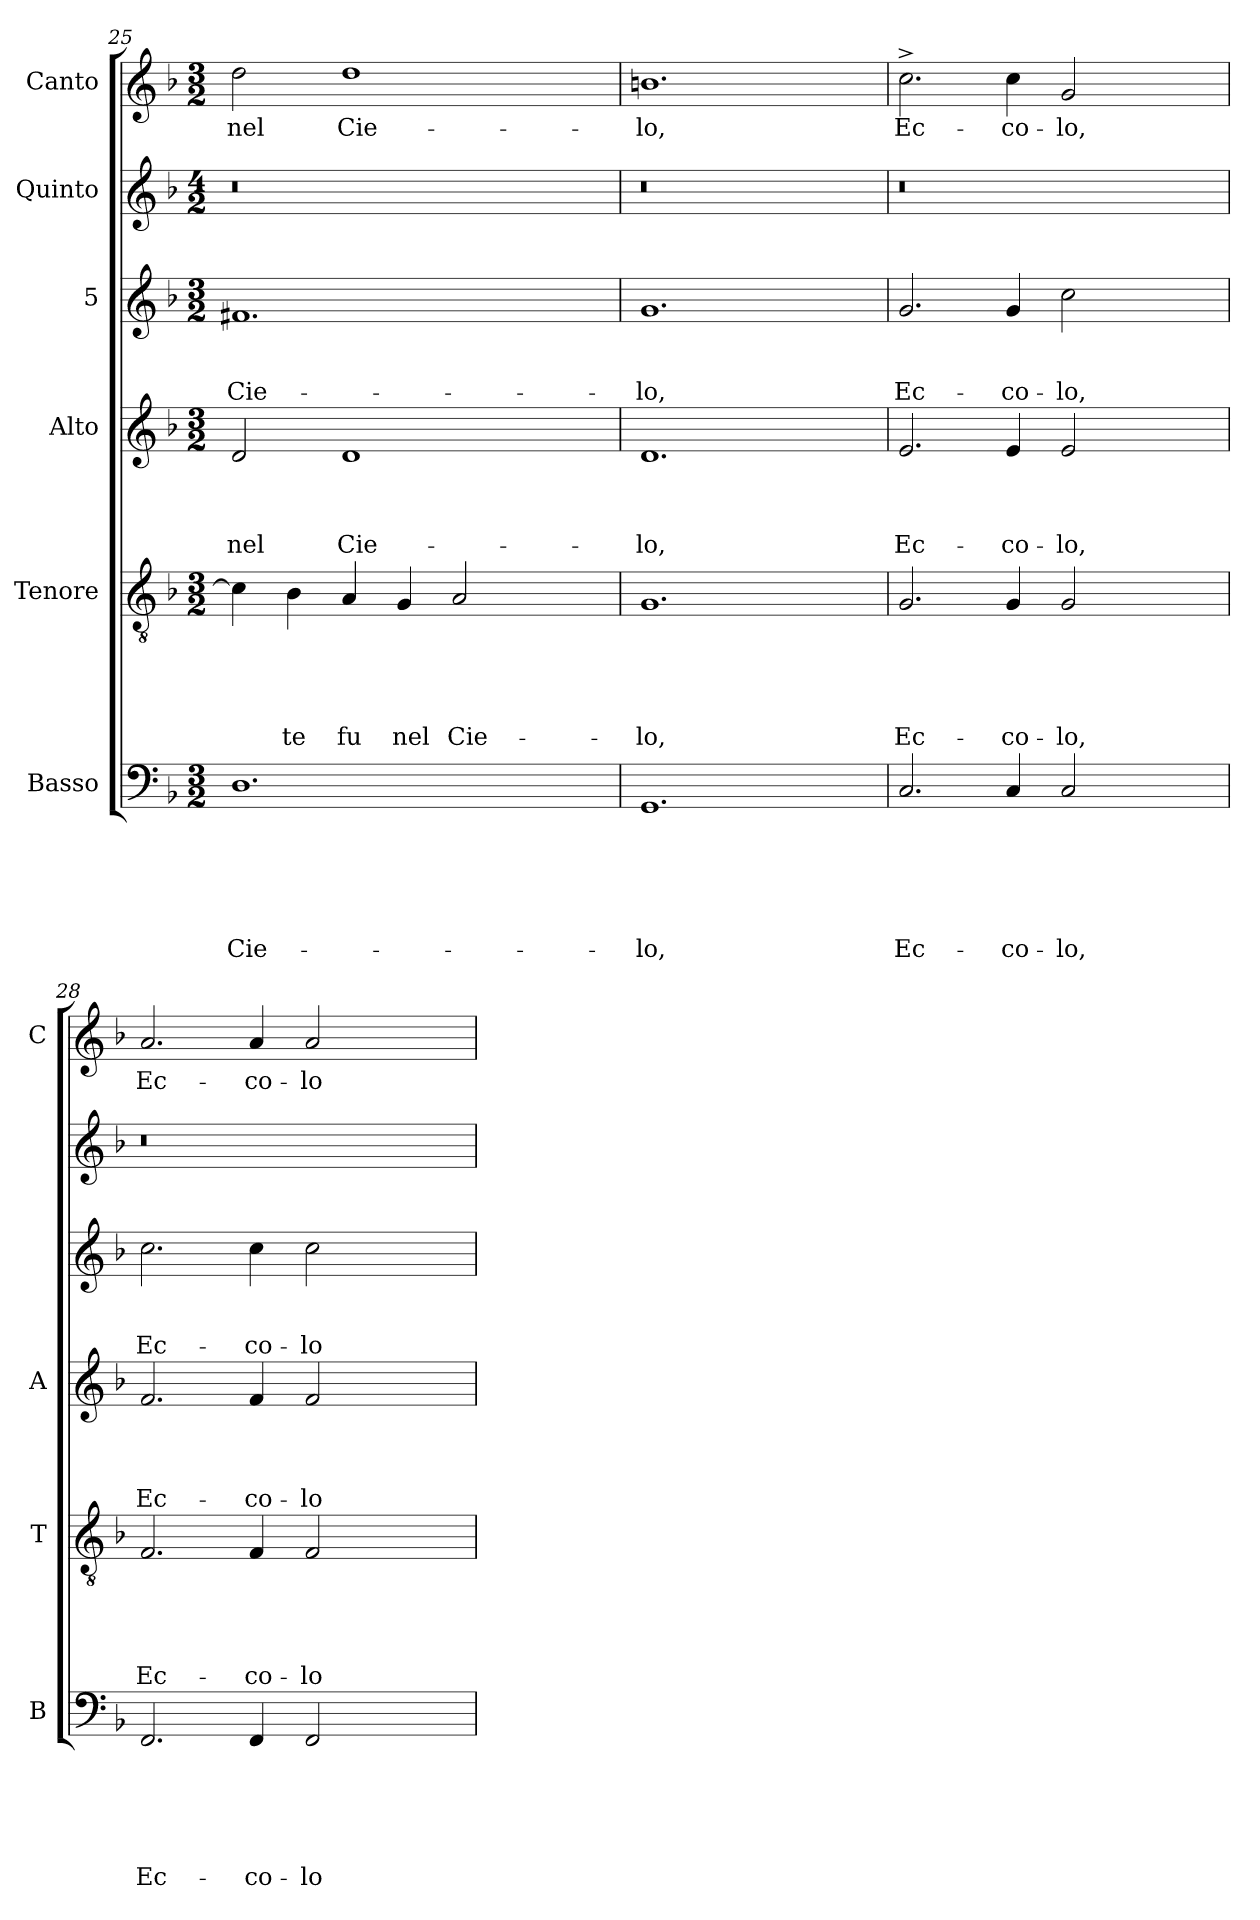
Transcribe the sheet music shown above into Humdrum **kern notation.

**kern	**text	**text	**text	**text	**text	**text	**kern	**text	**text	**text	**text	**text	**kern	**text	**text	**text	**text	**kern	**text	**text	**text	**kern	**kern	**text
*part6	*part6	*part6	*part6	*part6	*part6	*part6	*part5	*part5	*part5	*part5	*part5	*part5	*part4	*part4	*part4	*part4	*part4	*part3	*part3	*part3	*part3	*part2	*part1	*part1
*staff6	*staff6	*staff6	*staff6	*staff6	*staff6	*staff6	*staff5	*staff5	*staff5	*staff5	*staff5	*staff5	*staff4	*staff4	*staff4	*staff4	*staff4	*staff3	*staff3	*staff3	*staff3	*staff2	*staff1	*staff1
*I"Basso	*	*	*	*	*	*	*I"Tenore	*	*	*	*	*	*I"Alto	*	*	*	*	*I"5	*	*	*	*I"Quinto	*I"Canto	*
*I'B	*	*	*	*	*	*	*I'T	*	*	*	*	*	*I'A	*	*	*	*	*	*	*	*	*	*I'C	*
*clefF4	*	*	*	*	*	*	*clefGv2	*	*	*	*	*	*clefG2	*	*	*	*	*clefG2	*	*	*	*clefG2	*clefG2	*
*k[b-]	*	*	*	*	*	*	*k[b-]	*	*	*	*	*	*k[b-]	*	*	*	*	*k[b-]	*	*	*	*k[b-]	*k[b-]	*
*F:	*	*	*	*	*	*	*F:	*	*	*	*	*	*F:	*	*	*	*	*F:	*	*	*	*F:	*F:	*
*M3/2	*	*	*	*	*	*	*M3/2	*	*	*	*	*	*M3/2	*	*	*	*	*M3/2	*	*	*	*M4/2	*M3/2	*
=25	=25	=25	=25	=25	=25	=25	=25	=25	=25	=25	=25	=25	=25	=25	=25	=25	=25	=25	=25	=25	=25	=25	=25	=25
!	!	!	!	!	!	!LO:LY:b	!	!	!	!	!	!	!	!	!	!	!LO:LY:b	!	!	!	!LO:LY:b	!	!	!LO:LY:b
1.D	.	.	.	.	.	Cie-	4c\]	.	.	.	.	.	2d/	.	.	.	nel	1.f#X	.	.	Cie-	0r	2dd\	nel
!	!	!	!	!	!	!	!	!	!	!	!	!LO:LY:b	!	!	!	!	!	!	!	!	!	!	!	!
.	.	.	.	.	.	.	4B-\	.	.	.	.	-te	.	.	.	.	.	.	.	.	.	.	.	.
!	!	!	!	!	!	!	!	!	!	!	!	!LO:LY:b	!	!	!	!	!LO:LY:b	!	!	!	!	!	!	!LO:LY:b
.	.	.	.	.	.	.	4A/	.	.	.	.	fu	1d	.	.	.	Cie-	.	.	.	.	.	1dd	Cie-
!	!	!	!	!	!	!	!	!	!	!	!	!LO:LY:b	!	!	!	!	!	!	!	!	!	!	!	!
.	.	.	.	.	.	.	4G/	.	.	.	.	nel	.	.	.	.	.	.	.	.	.	.	.	.
!	!	!	!	!	!	!	!	!	!	!	!	!LO:LY:b	!	!	!	!	!	!	!	!	!	!	!	!
.	.	.	.	.	.	.	2A/	.	.	.	.	Cie-	.	.	.	.	.	.	.	.	.	.	.	.
2ryy	.	.	.	.	.	.	2ryy	.	.	.	.	.	2ryy	.	.	.	.	2ryy	.	.	.	.	2ryy	.
=26	=26	=26	=26	=26	=26	=26	=26	=26	=26	=26	=26	=26	=26	=26	=26	=26	=26	=26	=26	=26	=26	=26	=26	=26
!	!	!	!	!	!	!LO:LY:b	!	!	!	!	!	!LO:LY:b	!	!	!	!	!LO:LY:b	!	!	!	!LO:LY:b	!	!	!LO:LY:b
1.GG	.	.	.	.	.	-lo,	1.G	.	.	.	.	-lo,	1.d	.	.	.	-lo,	1.g	.	.	-lo,	0r	1.bn	-lo,
2ryy	.	.	.	.	.	.	2ryy	.	.	.	.	.	2ryy	.	.	.	.	2ryy	.	.	.	.	2ryy	.
=27	=27	=27	=27	=27	=27	=27	=27	=27	=27	=27	=27	=27	=27	=27	=27	=27	=27	=27	=27	=27	=27	=27	=27	=27
!	!	!	!	!	!	!LO:LY:b	!	!	!	!	!	!LO:LY:b	!	!	!	!	!LO:LY:b	!	!	!	!LO:LY:b	!	!	!LO:LY:b
2.C/	.	.	.	.	.	Ec-	2.G/	.	.	.	.	Ec-	2.e/	.	.	.	Ec-	2.g/	.	.	Ec-	0r	2.cc^>\	Ec-
!	!	!	!	!	!	!LO:LY:b	!	!	!	!	!	!LO:LY:b	!	!	!	!	!LO:LY:b	!	!	!	!LO:LY:b	!	!	!LO:LY:b
4C/	.	.	.	.	.	-co-	4G/	.	.	.	.	-co-	4e/	.	.	.	-co-	4g/	.	.	-co-	.	4cc\	-co-
!	!	!	!	!	!	!LO:LY:b	!	!	!	!	!	!LO:LY:b	!	!	!	!	!LO:LY:b	!	!	!	!LO:LY:b	!	!	!LO:LY:b
2C/	.	.	.	.	.	-lo,	2G/	.	.	.	.	-lo,	2e/	.	.	.	-lo,	2cc\	.	.	-lo,	.	2g/	-lo,
2ryy	.	.	.	.	.	.	2ryy	.	.	.	.	.	2ryy	.	.	.	.	2ryy	.	.	.	.	2ryy	.
=28	=28	=28	=28	=28	=28	=28	=28	=28	=28	=28	=28	=28	=28	=28	=28	=28	=28	=28	=28	=28	=28	=28	=28	=28
!	!	!	!	!	!	!LO:LY:b	!	!	!	!	!	!LO:LY:b	!	!	!	!	!LO:LY:b	!	!	!	!LO:LY:b	!	!	!LO:LY:b
2.FF/	.	.	.	.	.	Ec-	2.F/	.	.	.	.	Ec-	2.f/	.	.	.	Ec-	2.cc\	.	.	Ec-	0r	2.a/	Ec-
!	!	!	!	!	!	!LO:LY:b	!	!	!	!	!	!LO:LY:b	!	!	!	!	!LO:LY:b	!	!	!	!LO:LY:b	!	!	!LO:LY:b
4FF/	.	.	.	.	.	-co-	4F/	.	.	.	.	-co-	4f/	.	.	.	-co-	4cc\	.	.	-co-	.	4a/	-co-
!	!	!	!	!	!	!LO:LY:b	!	!	!	!	!	!LO:LY:b	!	!	!	!	!LO:LY:b	!	!	!	!LO:LY:b	!	!	!LO:LY:b
2FF/	.	.	.	.	.	-lo	2F/	.	.	.	.	-lo	2f/	.	.	.	-lo	2cc\	.	.	-lo	.	2a/	-lo
2ryy	.	.	.	.	.	.	2ryy	.	.	.	.	.	2ryy	.	.	.	.	2ryy	.	.	.	.	2ryy	.
=	=	=	=	=	=	=	=	=	=	=	=	=	=	=	=	=	=	=	=	=	=	=	=	=
*-	*-	*-	*-	*-	*-	*-	*-	*-	*-	*-	*-	*-	*-	*-	*-	*-	*-	*-	*-	*-	*-	*-	*-	*-
